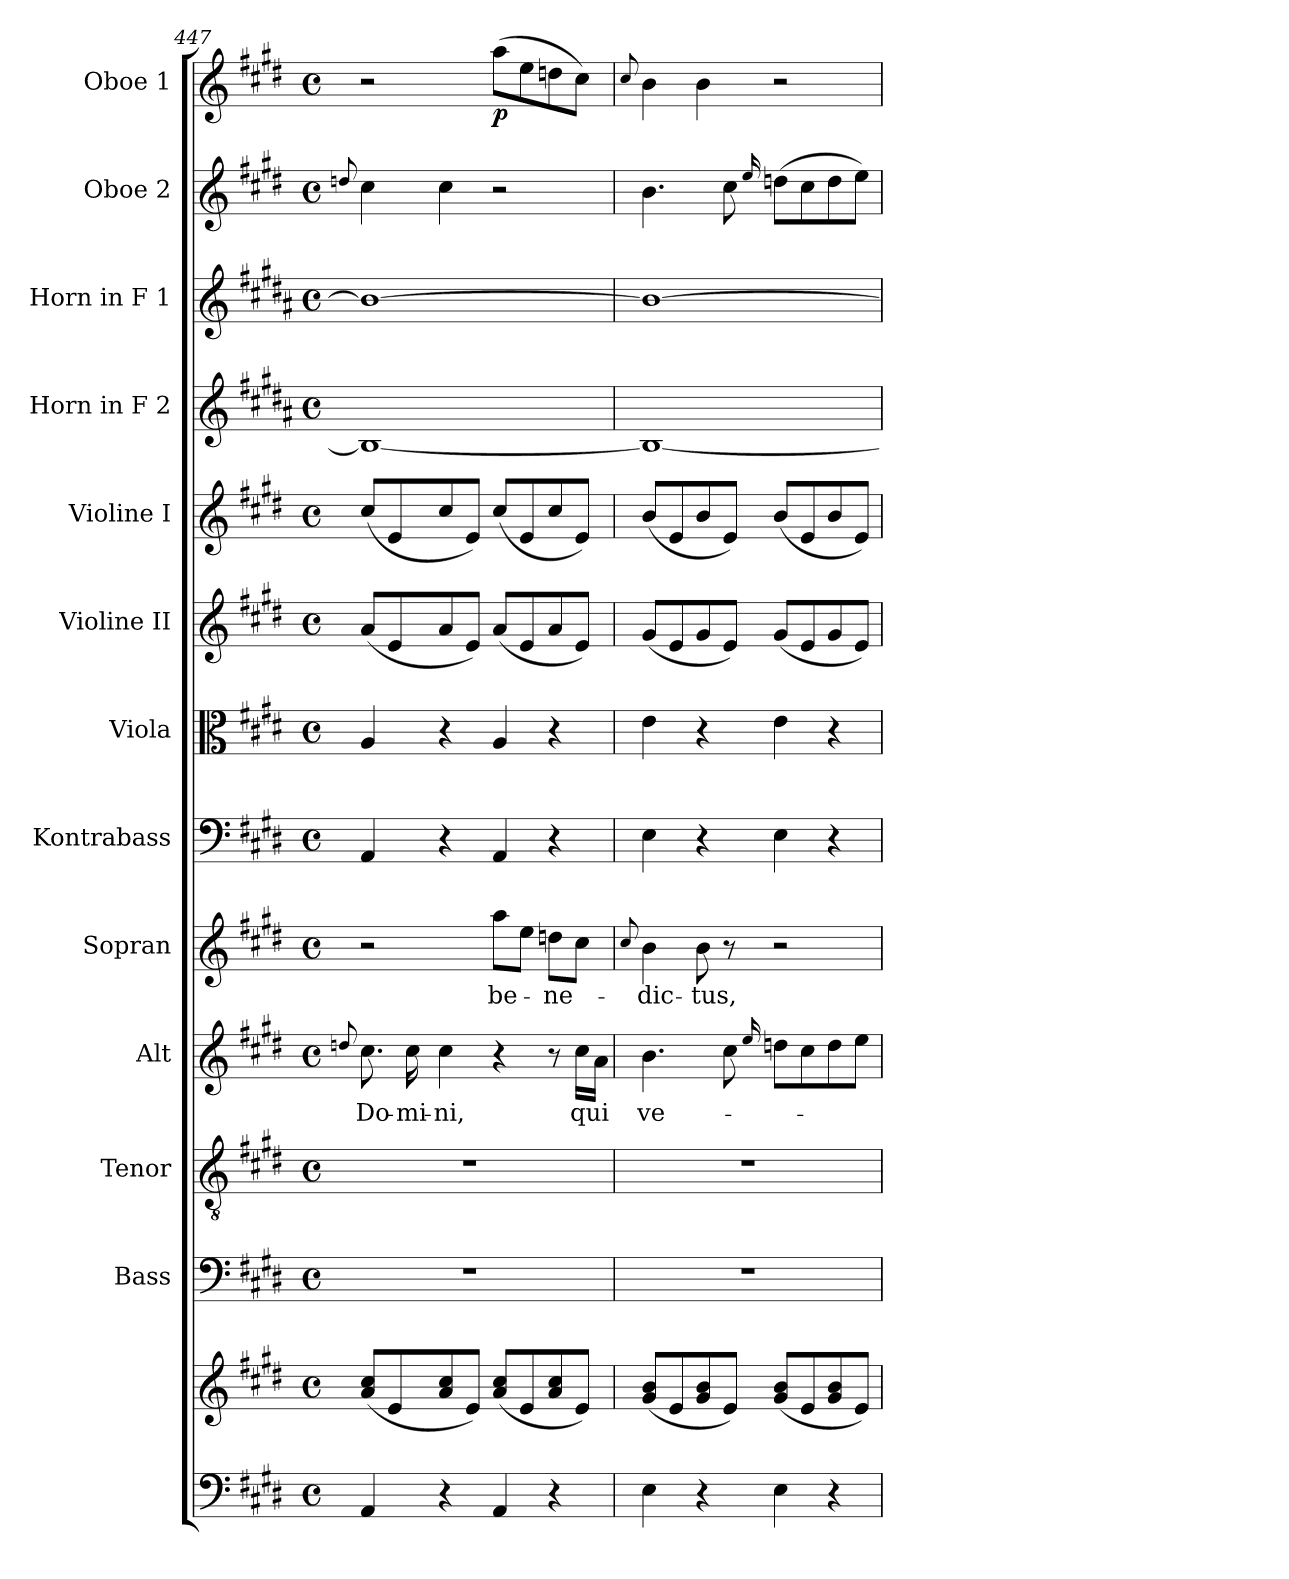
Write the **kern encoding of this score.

**kern	**kern	**kern	**kern	**kern	**text	**kern	**text	**kern	**kern	**kern	**kern	**kern	**kern	**kern	**kern	**dynam
*part13	*part13	*part12	*part11	*part10	*part10	*part9	*part9	*part8	*part7	*part6	*part5	*part4	*part3	*part2	*part1	*part1
*staff14	*staff13	*staff12	*staff11	*staff10	*staff10	*staff9	*staff9	*staff8	*staff7	*staff6	*staff5	*staff4	*staff3	*staff2	*staff1	*staff1
*	*	*I"Bass	*I"Tenor	*I"Alt	*	*I"Sopran	*	*I"Kontrabass	*I"Viola	*I"Violine II	*I"Violine I	*I"Horn in F 2	*I"Horn in F 1	*I"Oboe 2	*I"Oboe 1	*
*	*	*I'B.	*I'T.	*I'A.	*	*I'S.	*	*I'Kb.	*I'Vla.	*I'Vl. II	*I'Vl. I	*	*	*I'Ob.. 2	*I'Ob. 1	*
*clefF4	*clefG2	*clefF4	*clefGv2	*clefG2	*	*clefG2	*	*clefF4	*clefC3	*clefG2	*clefG2	*clefG2	*clefG2	*clefG2	*clefG2	*
*	*	*	*	*	*	*	*	*ITrd7c12	*	*	*	*ITrd4c7	*ITrd4c7	*	*	*
*k[f#c#g#d#]	*k[f#c#g#d#]	*k[f#c#g#d#]	*k[f#c#g#d#]	*k[f#c#g#d#]	*	*k[f#c#g#d#]	*	*k[f#c#g#d#]	*k[f#c#g#d#]	*k[f#c#g#d#]	*k[f#c#g#d#]	*k[f#c#g#d#]	*k[f#c#g#d#]	*k[f#c#g#d#]	*k[f#c#g#d#]	*
*E:	*E:	*E:	*E:	*E:	*	*E:	*	*E:	*E:	*E:	*E:	*E:	*E:	*E:	*E:	*
*M4/4	*M4/4	*M4/4	*M4/4	*M4/4	*	*M4/4	*	*M4/4	*M4/4	*M4/4	*M4/4	*M4/4	*M4/4	*M4/4	*M4/4	*
*met(c)	*met(c)	*met(c)	*met(c)	*met(c)	*	*met(c)	*	*met(c)	*met(c)	*met(c)	*met(c)	*met(c)	*met(c)	*met(c)	*met(c)	*
=447	=447	=447	=447	=447	=447	=447	=447	=447	=447	=447	=447	=447	=447	=447	=447	=447
.	.	.	.	8qqddn/	.	.	.	.	.	.	.	.	.	8qqddn/	.	.
!	!	!	!	!	!LO:LY:b	!	!	!	!	!	!	!	!	!	!	!
4AA/	(<8a/ 8cc#/L	1r	1r	8.cc#\	Do-	2r	.	4AAA/	4A/	(<8a/L	(<8cc#/L	1E_	1e_	4cc#\	2r	.
.	8e/	.	.	.	.	.	.	.	.	8e/	8e/	.	.	.	.	.
!	!	!	!	!	!LO:LY:b	!	!	!	!	!	!	!	!	!	!	!
.	.	.	.	16cc#\	-mi-	.	.	.	.	.	.	.	.	.	.	.
!	!	!	!	!	!LO:LY:b	!	!	!	!	!	!	!	!	!	!	!
4r	8a/ 8cc#/	.	.	4cc#\	-ni,	.	.	4r	4r	8a/	8cc#/	.	.	4cc#\	.	.
.	8e/J)	.	.	.	.	.	.	.	.	8e/J)	8e/J)	.	.	.	.	.
!	!	!	!	!	!	!	!LO:LY:b	!	!	!	!	!	!	!	!	!LO:DY:b
4AA/	(<8a/ 8cc#/L	.	.	4r	.	8aa\L	be-	4AAA/	4A/	(<8a/L	(<8cc#/L	.	.	2r	(>8aa\L	p
.	8e/	.	.	.	.	8ee\J	.	.	.	8e/	8e/	.	.	.	8ee\	.
!	!	!	!	!	!	!	!LO:LY:b	!	!	!	!	!	!	!	!	!
4r	8a/ 8cc#/	.	.	8r	.	8ddn\L	-ne-	4r	4r	8a/	8cc#/	.	.	.	8ddn\	.
!	!	!	!	!	!LO:LY:b	!	!	!	!	!	!	!	!	!	!	!
.	8e/J)	.	.	16cc#\LL	qui	8cc#\J	.	.	.	8e/J)	8e/J)	.	.	.	8cc#\J)	.
.	.	.	.	16a\JJ	.	.	.	.	.	.	.	.	.	.	.	.
=448	=448	=448	=448	=448	=448	=448	=448	=448	=448	=448	=448	=448	=448	=448	=448	=448
.	.	.	.	.	.	8qqcc#/	.	.	.	.	.	.	.	.	8qqcc#/	.
!	!	!	!	!	!LO:LY:b	!	!LO:LY:b	!	!	!	!	!	!	!	!	!
4E\	(<8g#/ 8b/L	1r	1r	4.b\	ve-	4b\	-dic-	4EE\	4e\	(<8g#/L	(<8b/L	1E_	1e_	4.b\	4b\	.
.	8e/	.	.	.	.	.	.	.	.	8e/	8e/	.	.	.	.	.
!	!	!	!	!	!	!	!LO:LY:b	!	!	!	!	!	!	!	!	!
4r	8g#/ 8b/	.	.	.	.	8b\	-tus,	4r	4r	8g#/	8b/	.	.	.	4b\	.
.	8e/J)	.	.	8cc#\	.	8r	.	.	.	8e/J)	8e/J)	.	.	8cc#\	.	.
.	.	.	.	16qqee/	.	.	.	.	.	.	.	.	.	16qqee/	.	.
4E\	(<8g#/ 8b/L	.	.	8ddn\L	.	2r	.	4EE\	4e\	(<8g#/L	(<8b/L	.	.	(>8ddn\L	2r	.
.	8e/	.	.	8cc#\	.	.	.	.	.	8e/	8e/	.	.	8cc#\	.	.
4r	8g#/ 8b/	.	.	8dd\	.	.	.	4r	4r	8g#/	8b/	.	.	8dd\	.	.
.	8e/J)	.	.	8ee\J	.	.	.	.	.	8e/J)	8e/J)	.	.	8ee\J)	.	.
=	=	=	=	=	=	=	=	=	=	=	=	=	=	=	=	=
*-	*-	*-	*-	*-	*-	*-	*-	*-	*-	*-	*-	*-	*-	*-	*-	*-
